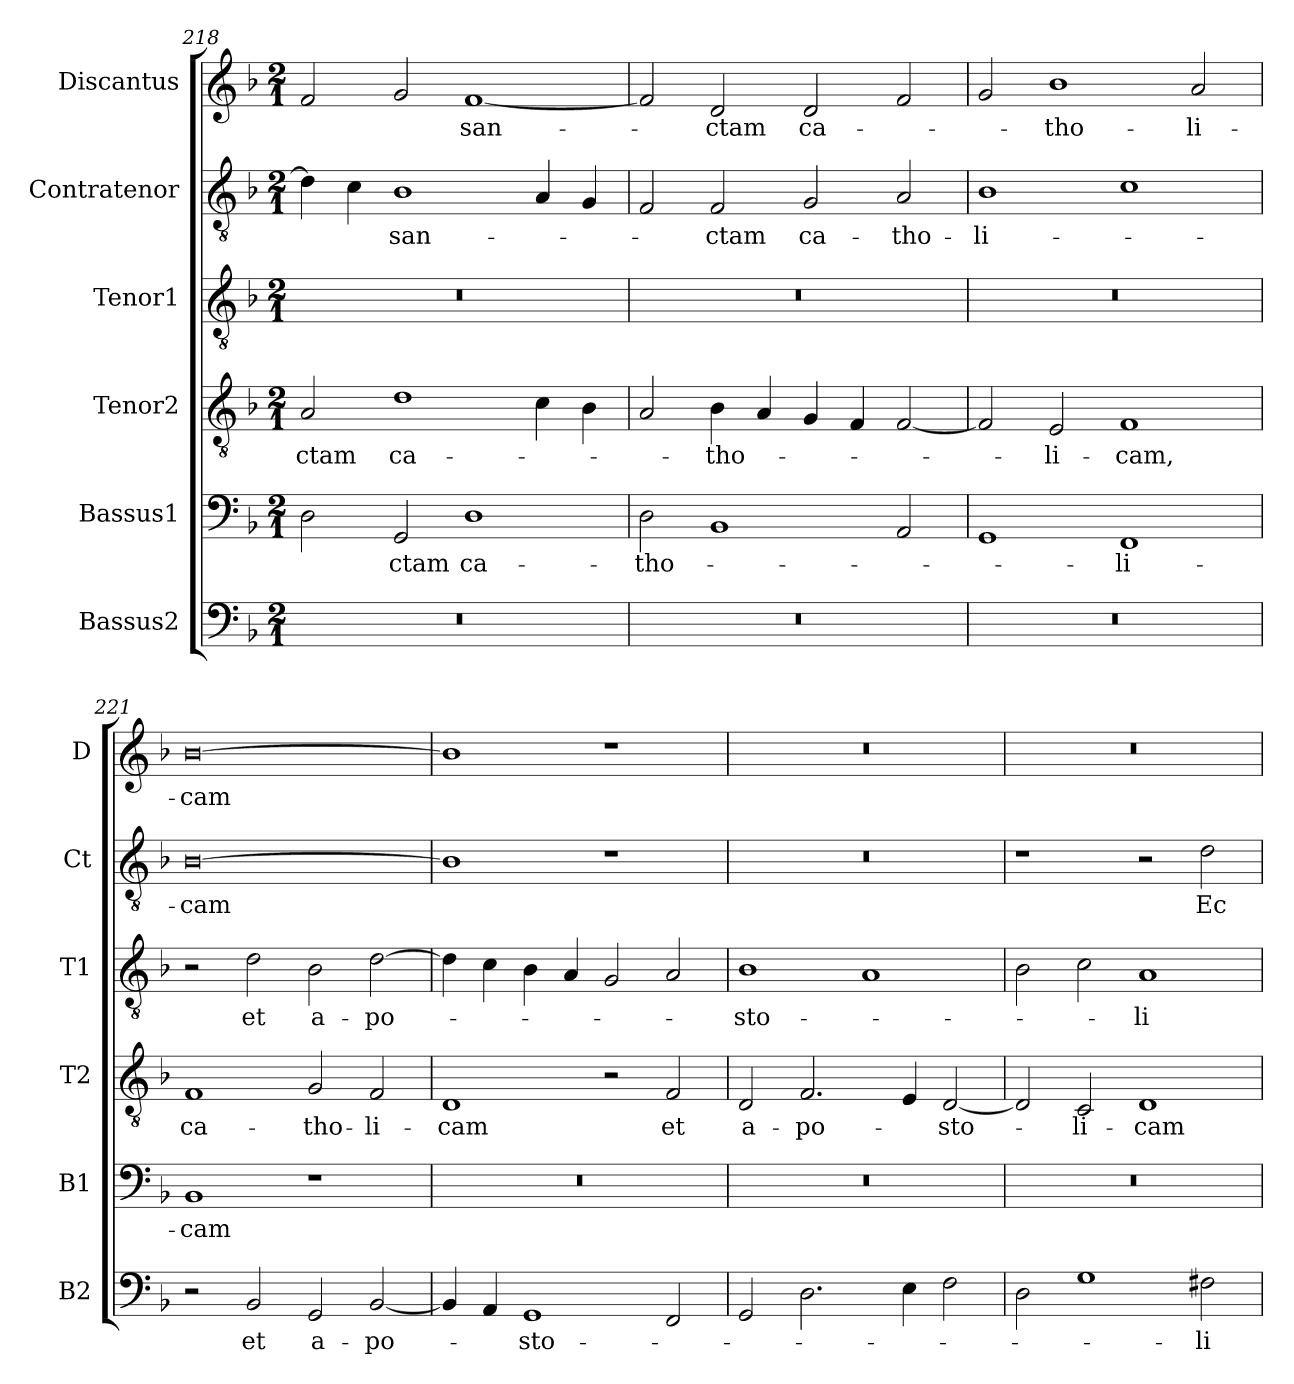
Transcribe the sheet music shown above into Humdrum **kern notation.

**kern	**text	**kern	**text	**kern	**text	**kern	**text	**kern	**text	**kern	**text
*part6	*part6	*part5	*part5	*part4	*part4	*part3	*part3	*part2	*part2	*part1	*part1
*staff6	*staff6	*staff5	*staff5	*staff4	*staff4	*staff3	*staff3	*staff2	*staff2	*staff1	*staff1
*I"Bassus2	*	*I"Bassus1	*	*I"Tenor2	*	*I"Tenor1	*	*I"Contratenor	*	*I"Discantus	*
*I'B2	*	*I'B1	*	*I'T2	*	*I'T1	*	*I'Ct	*	*I'D	*
*clefF4	*	*clefF4	*	*clefGv2	*	*clefGv2	*	*clefGv2	*	*clefG2	*
*k[b-]	*	*k[b-]	*	*k[b-]	*	*k[b-]	*	*k[b-]	*	*k[b-]	*
*M2/1	*	*M2/1	*	*M2/1	*	*M2/1	*	*M2/1	*	*M2/1	*
=218	=218	=218	=218	=218	=218	=218	=218	=218	=218	=218	=218
0r	.	2D	.	2A	-ctam	0r	.	4d]	.	2f	.
.	.	.	.	.	.	.	.	4c	.	.	.
.	.	2GG	-ctam	1d	ca-	.	.	1B-	san-	2g	.
.	.	1D	ca-	.	.	.	.	.	.	[1f	san-
.	.	.	.	4c	.	.	.	4A	.	.	.
.	.	.	.	4B-	.	.	.	4G	.	.	.
=219	=219	=219	=219	=219	=219	=219	=219	=219	=219	=219	=219
0r	.	2D	-tho-	2A	.	0r	.	2F	.	2f]	.
.	.	1BB-	.	4B-	-tho-	.	.	2F	-ctam	2d	-ctam
.	.	.	.	4A	.	.	.	.	.	.	.
.	.	.	.	4G	.	.	.	2G	ca-	2d	ca-
.	.	.	.	4F	.	.	.	.	.	.	.
.	.	2AA	.	[2F	.	.	.	2A	-tho-	2f	.
=220	=220	=220	=220	=220	=220	=220	=220	=220	=220	=220	=220
0r	.	1GG	.	2F]	.	0r	.	1B-	-li-	2g	.
.	.	.	.	2E	-li-	.	.	.	.	1b-	-tho-
.	.	1FF	-li-	1F	-cam,	.	.	1c	.	.	.
.	.	.	.	.	.	.	.	.	.	2a	-li-
=221	=221	=221	=221	=221	=221	=221	=221	=221	=221	=221	=221
2r	.	1BB-	-cam	1F	ca-	2r	.	[0B-	-cam	[0b-	-cam
2BB-	et	.	.	.	.	2d	et	.	.	.	.
2GG	a-	1r	.	2G	-tho-	2B-	a-	.	.	.	.
[2BB-	-po-	.	.	2F	-li-	[2d	-po-	.	.	.	.
=222	=222	=222	=222	=222	=222	=222	=222	=222	=222	=222	=222
4BB-]	.	0r	.	1D	-cam	4d]	.	1B-]	.	1b-]	.
4AA	.	.	.	.	.	4c	.	.	.	.	.
1GG	-sto-	.	.	.	.	4B-	.	.	.	.	.
.	.	.	.	.	.	4A	.	.	.	.	.
.	.	.	.	2r	.	2G	.	1r	.	1r	.
2FF	.	.	.	2F	et	2A	.	.	.	.	.
=223	=223	=223	=223	=223	=223	=223	=223	=223	=223	=223	=223
2GG	.	0r	.	2D	a-	1B-	-sto-	0r	.	0r	.
2.D	.	.	.	2.F	-po-	.	.	.	.	.	.
.	.	.	.	.	.	1A	.	.	.	.	.
4E	.	.	.	4E	.	.	.	.	.	.	.
2F	.	.	.	[2D	-sto-	.	.	.	.	.	.
=224	=224	=224	=224	=224	=224	=224	=224	=224	=224	=224	=224
2D	.	0r	.	2D]	.	2B-	.	1r	.	0r	.
1G	.	.	.	2C	-li-	2c	.	.	.	.	.
.	.	.	.	1D	-cam	1A	-li-	2r	.	.	.
2F#X	-li-	.	.	.	.	.	.	2d	Ec-	.	.
=	=	=	=	=	=	=	=	=	=	=	=
*-	*-	*-	*-	*-	*-	*-	*-	*-	*-	*-	*-
